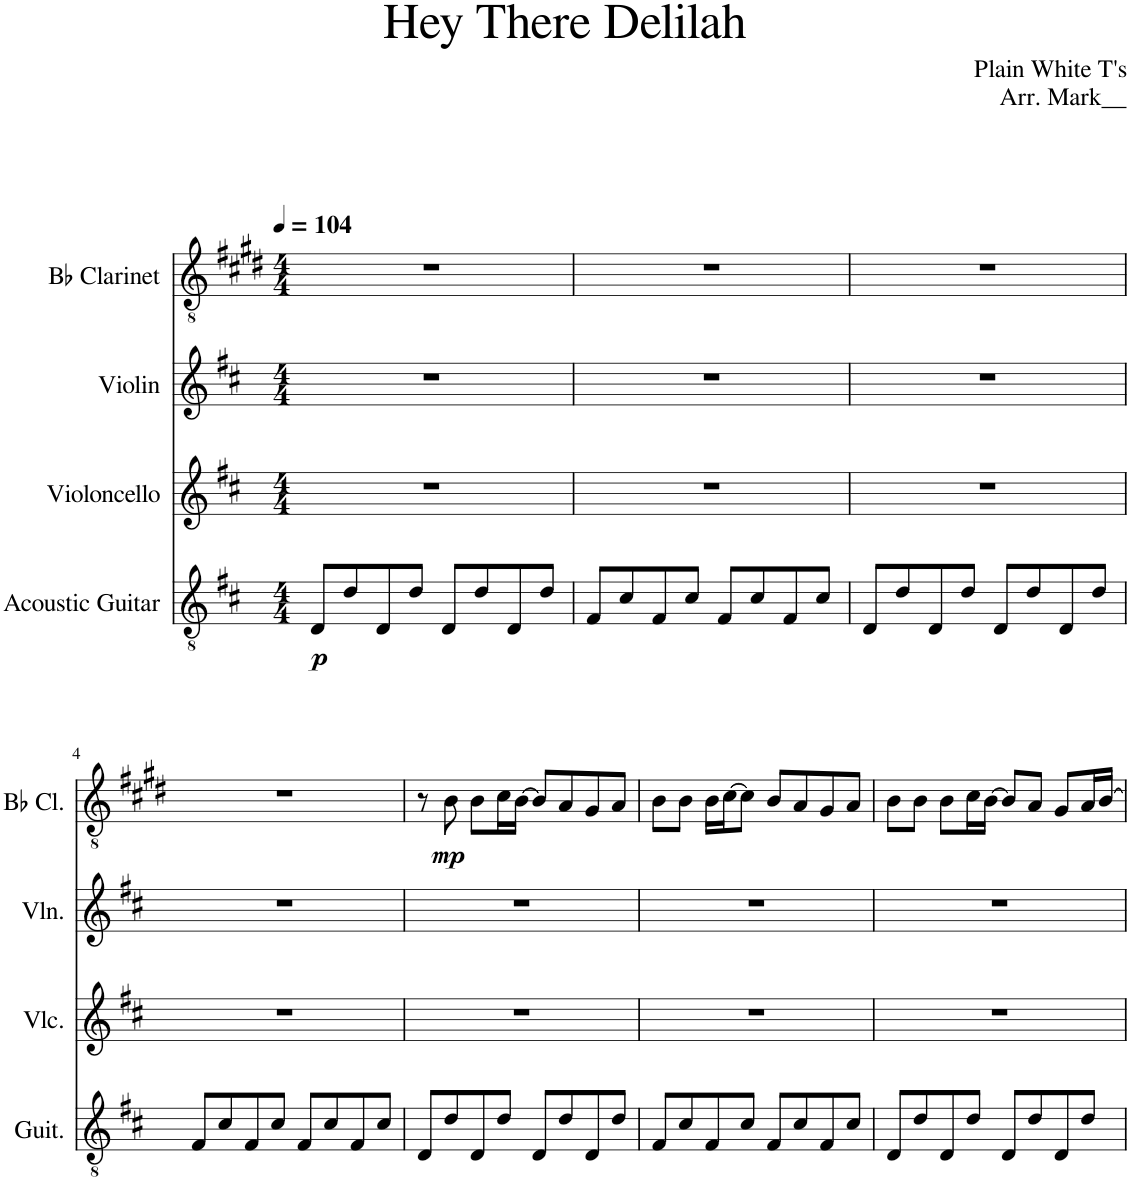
**kern	**dynam	**kern	**kern	**kern	**dynam
*part4	*part4	*part3	*part2	*part1	*part1
*staff4	*staff4	*staff3	*staff2	*staff1	*staff1
*I"Acoustic Guitar	*	*I"Violoncello	*I"Violin	*I"Bb Clarinet	*
*I'Guit.	*	*I'Vlc.	*I'Vln.	*I'Bb Cl.	*
*clefGv2	*	*clefG2	*clefG2	*clefGv2	*
*	*	*	*	*Trd1c2	*
*k[f#c#]	*	*k[f#c#]	*k[f#c#]	*k[f#c#g#d#]	*
*M4/4	*	*M4/4	*M4/4	*M4/4	*
*MM104	*	*MM104	*MM104	*MM104	*
=1	=1	=1	=1	=1	=1
!	!LO:DY:b	!	!	!	!
8D/L	p	1r	1r	1r	.
8d/	.	.	.	.	.
8D/	.	.	.	.	.
8d/J	.	.	.	.	.
8D/L	.	.	.	.	.
8d/	.	.	.	.	.
8D/	.	.	.	.	.
8d/J	.	.	.	.	.
=2	=2	=2	=2	=2	=2
8F#/L	.	1r	1r	1r	.
8c#/	.	.	.	.	.
8F#/	.	.	.	.	.
8c#/J	.	.	.	.	.
8F#/L	.	.	.	.	.
8c#/	.	.	.	.	.
8F#/	.	.	.	.	.
8c#/J	.	.	.	.	.
=3	=3	=3	=3	=3	=3
8D/L	.	1r	1r	1r	.
8d/	.	.	.	.	.
8D/	.	.	.	.	.
8d/J	.	.	.	.	.
8D/L	.	.	.	.	.
8d/	.	.	.	.	.
8D/	.	.	.	.	.
8d/J	.	.	.	.	.
!!LO:LB:g=z
=4	=4	=4	=4	=4	=4
8F#/L	.	1r	1r	1r	.
8c#/	.	.	.	.	.
8F#/	.	.	.	.	.
8c#/J	.	.	.	.	.
8F#/L	.	.	.	.	.
8c#/	.	.	.	.	.
8F#/	.	.	.	.	.
8c#/J	.	.	.	.	.
=5	=5	=5	=5	=5	=5
8D/L	.	1r	1r	8r	.
!	!	!	!	!	!LO:DY:b
8d/	.	.	.	8B\	mp
8D/	.	.	.	8B\L	.
8d/J	.	.	.	16c#\L	.
.	.	.	.	[16B\JJ	.
8D/L	.	.	.	8B/L]	.
8d/	.	.	.	8A/	.
8D/	.	.	.	8G#/	.
8d/J	.	.	.	8A/J	.
=6	=6	=6	=6	=6	=6
8F#/L	.	1r	1r	8B\L	.
8c#/	.	.	.	8B\J	.
8F#/	.	.	.	16B\LL	.
.	.	.	.	[16c#\J	.
8c#/J	.	.	.	8c#\J]	.
8F#/L	.	.	.	8B/L	.
8c#/	.	.	.	8A/	.
8F#/	.	.	.	8G#/	.
8c#/J	.	.	.	8A/J	.
=7	=7	=7	=7	=7	=7
8D/L	.	1r	1r	8B\L	.
8d/	.	.	.	8B\J	.
8D/	.	.	.	8B\L	.
8d/J	.	.	.	16c#\L	.
.	.	.	.	[16B\JJ	.
8D/L	.	.	.	8B/L]	.
8d/	.	.	.	8A/J	.
8D/	.	.	.	8G#/L	.
8d/J	.	.	.	16A/L	.
.	.	.	.	[16B/JJ	.
=	=	=	=	=	=
*-	*-	*-	*-	*-	*-
